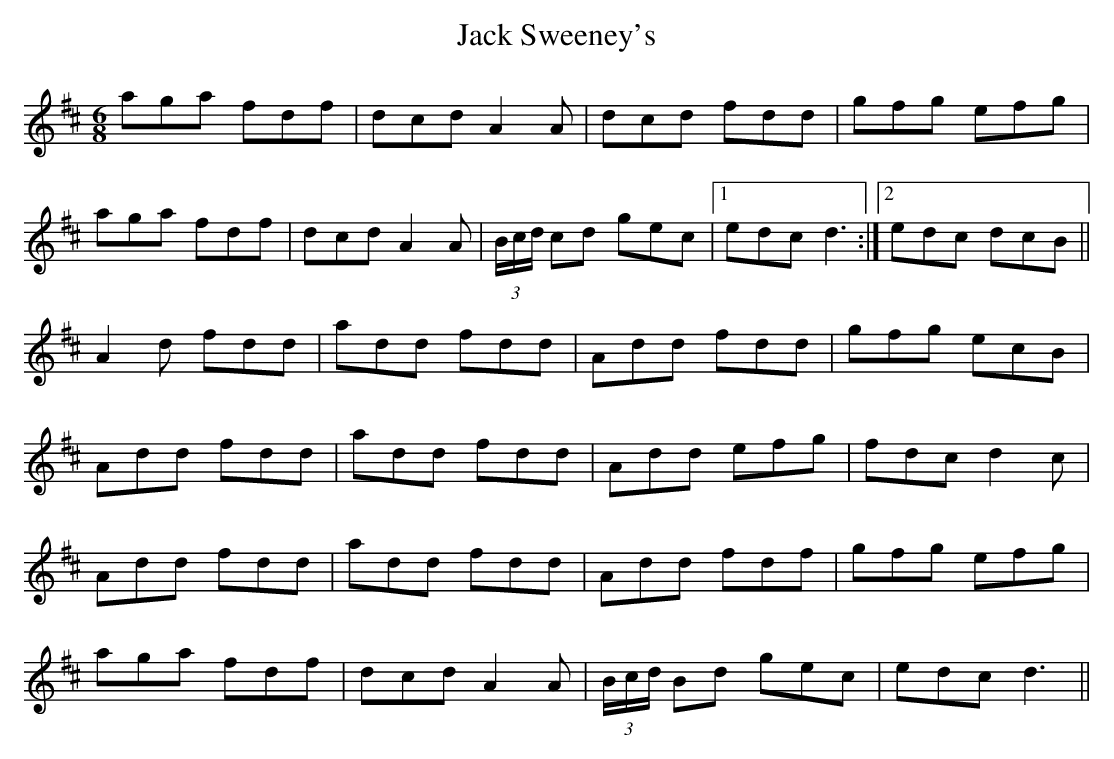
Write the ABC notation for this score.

X:1
T: Jack Sweeney's
L: 1/8
M: 6/8
K: D
aga fdf|dcd A2A|dcd fdd|gfg efg|
aga fdf|dcd A2A|(3B/c/d/ cd gec|1 edc d3 :|2\
edc dcB||
A2d fdd|add fdd|Add fdd|gfg ecB|
Add fdd|add fdd|Add efg|fdc d2c|
Add fdd|add fdd|Add fdf|gfg efg|
aga fdf|dcd A2A|(3B/c/d/ Bd gec|edc d3 ||
